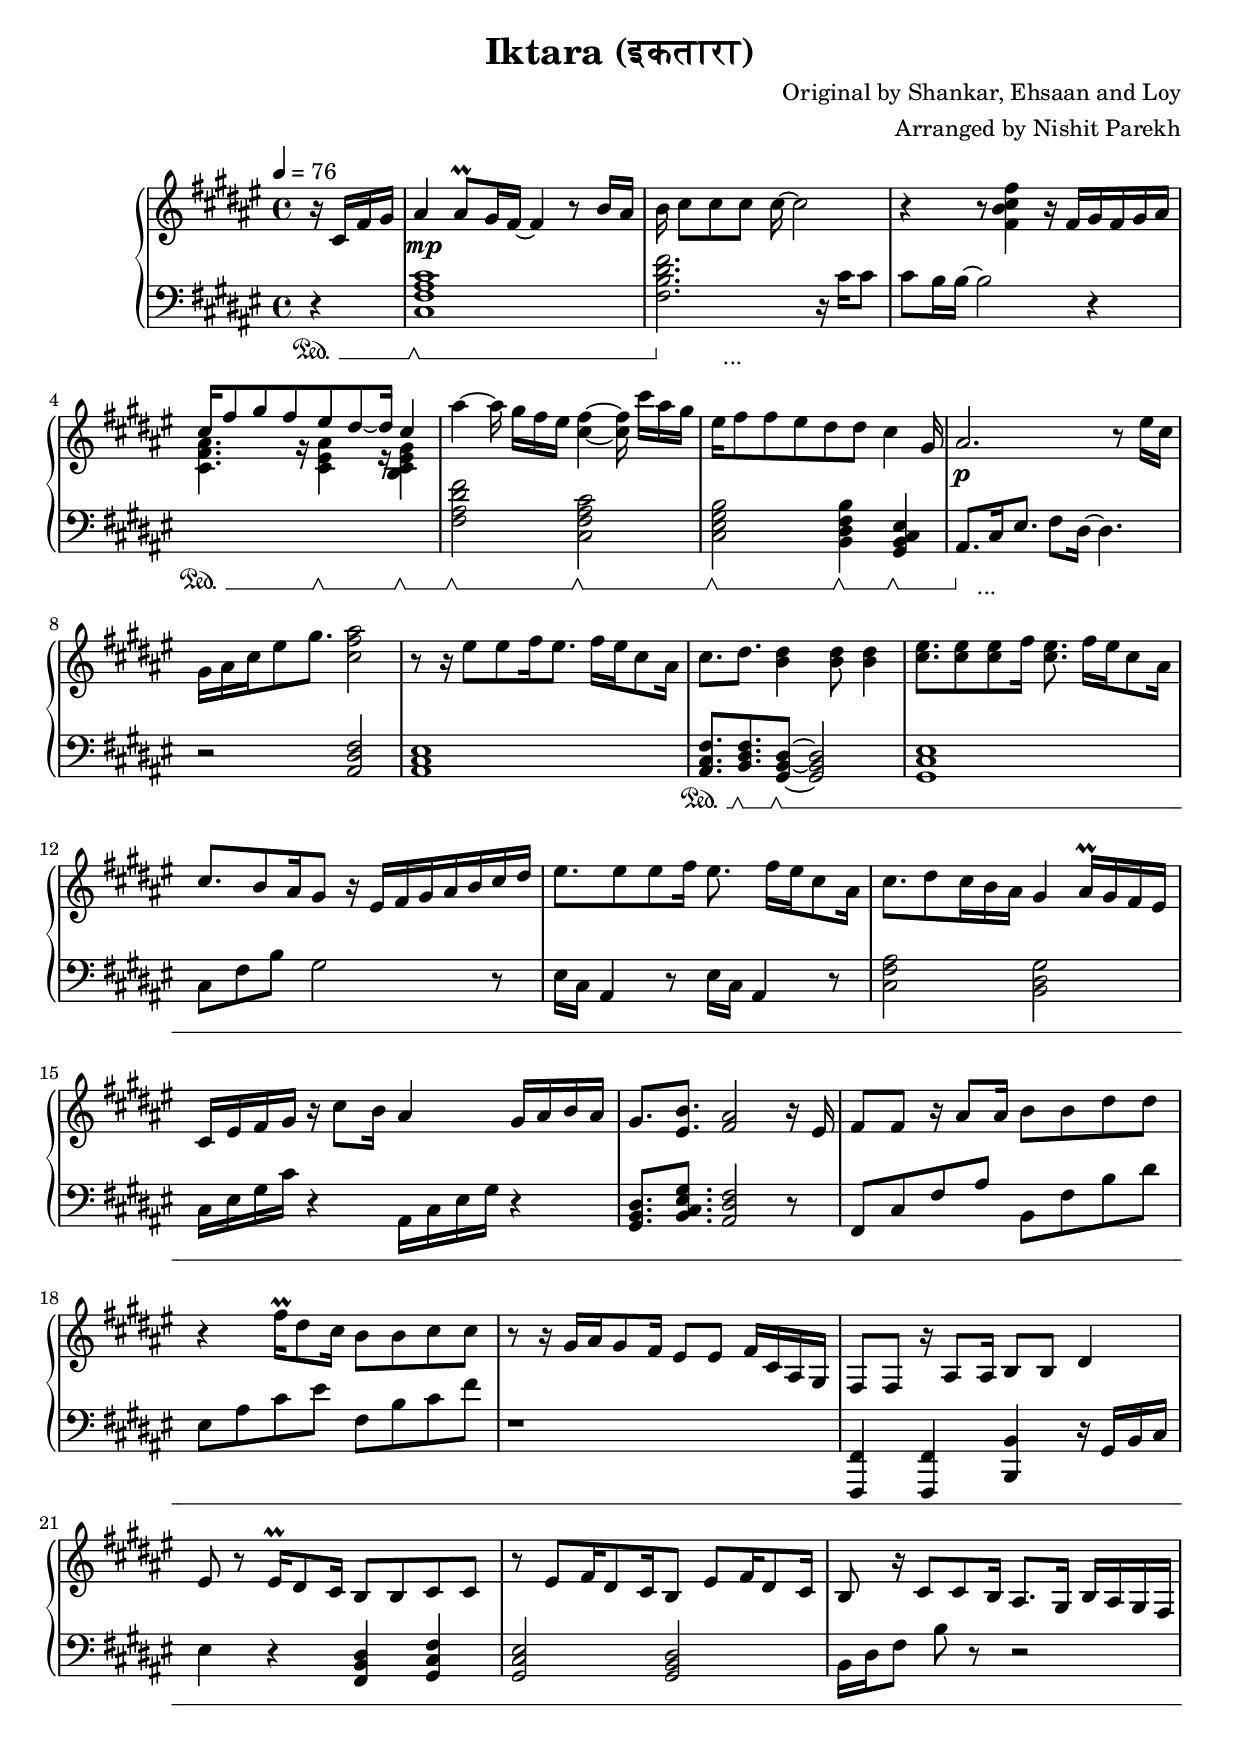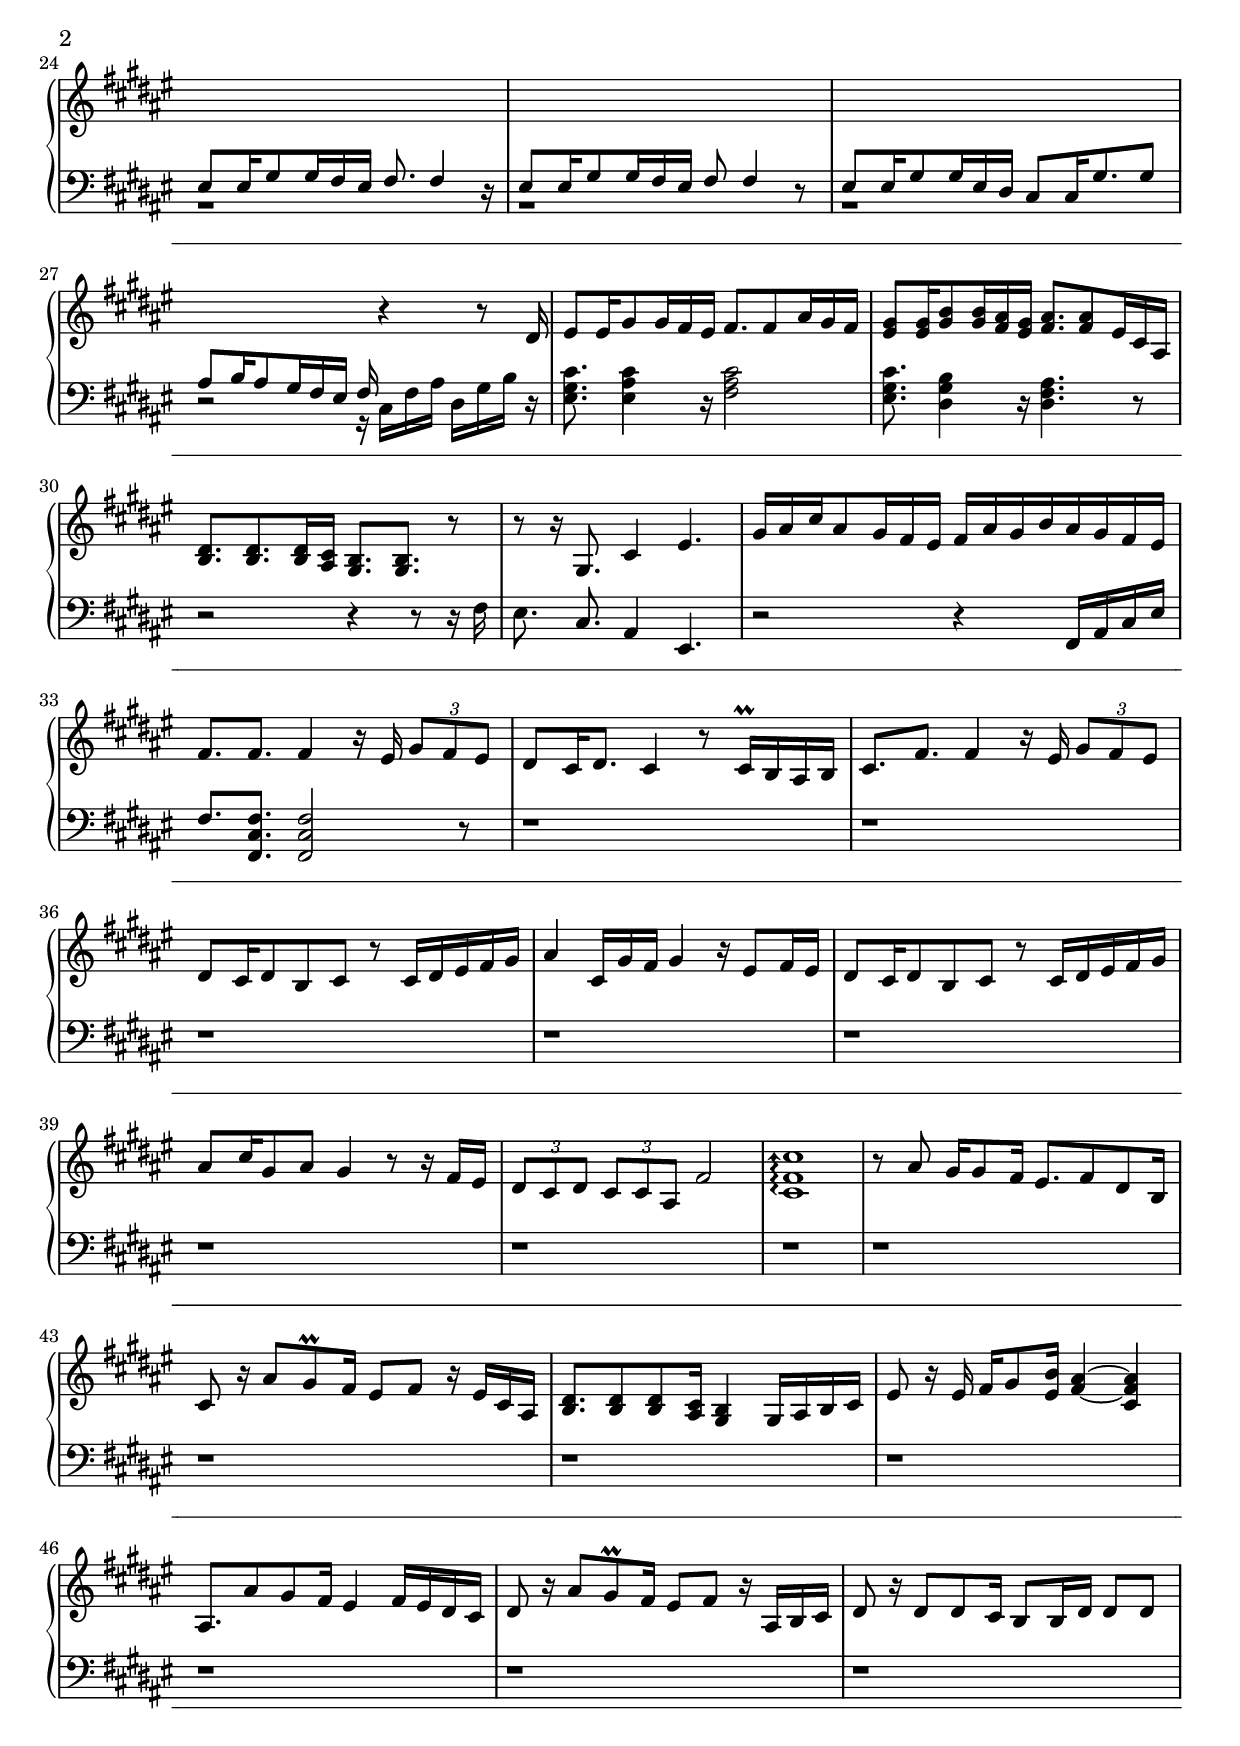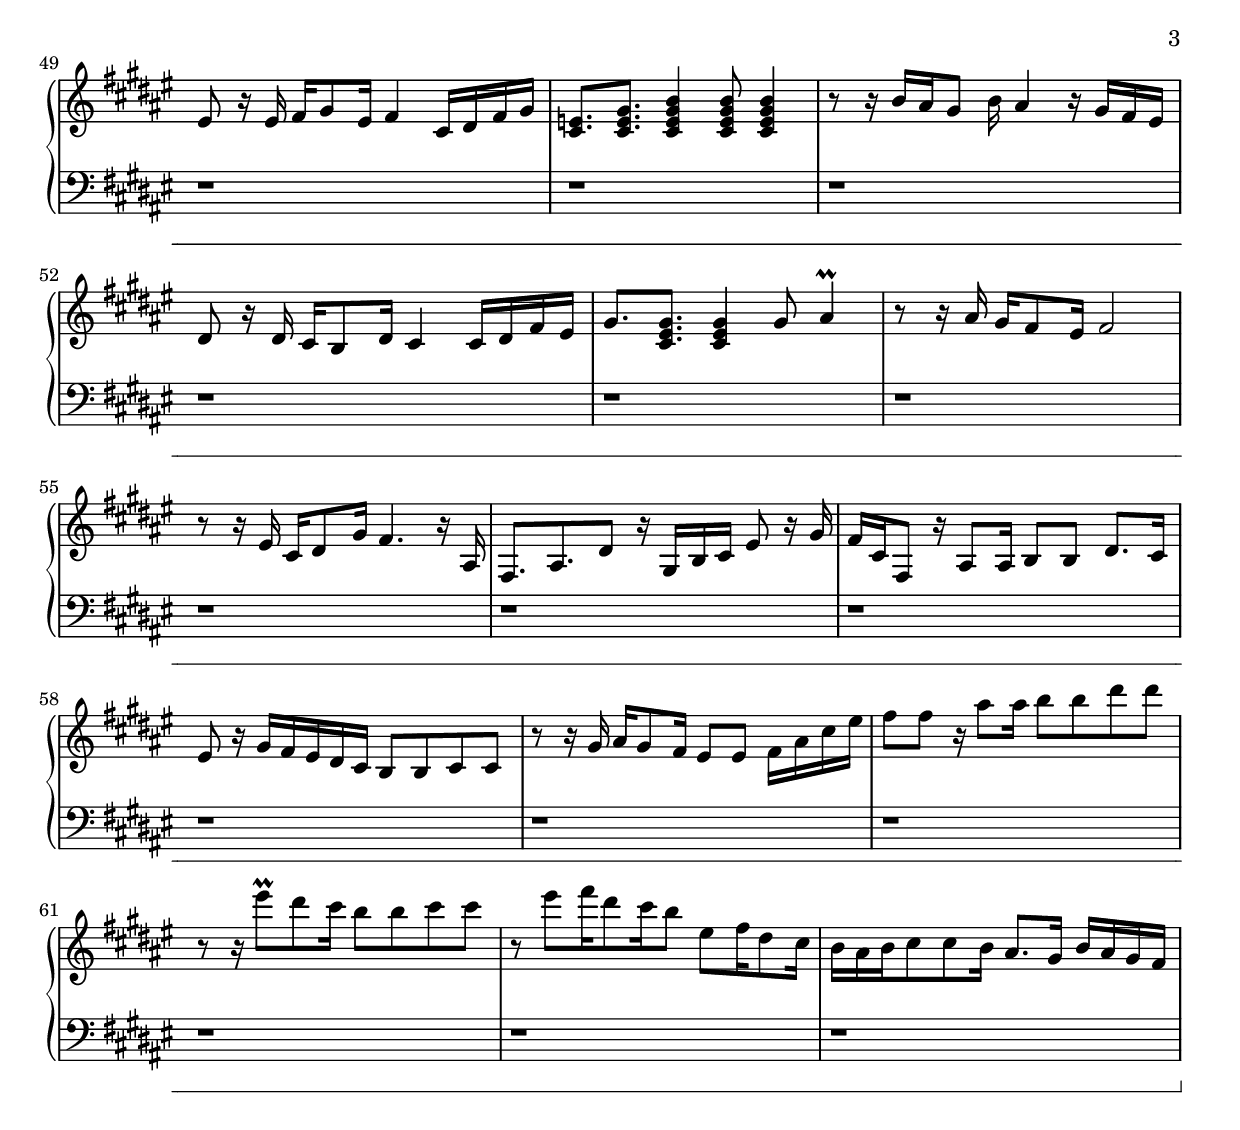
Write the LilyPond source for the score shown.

\version "2.20.0"

\header{
  title = "Iktara (इकतारा)"
  composer = "Original by Shankar, Ehsaan and Loy"
  arranger = "Arranged by Nishit Parekh"
}

musicEnv = {
  \key fis \major
  \time 4/4
  \tempo 4 = 76
}


\parallelMusic #'(voiceRH voiceLH voiceDyn voicePed) {

  % -------------------------------
  % Intro
  % -------------------------------
  \partial 4 r16 cis16 fis16 gis16 |
  \partial 4 r4                    |
  \partial 4 s4                    |
  \partial 4 s4\sustainOn          |


  ais4 ais8\prall gis16 fis16~ fis4 r8 b16 ais16   |
  <cis fis ais cis>1                               |
  s1\mp                                            |
  s1\sustainOff \sustainOn                         |


  b16 cis8[ cis8 cis8] cis16~ cis2            |
  <fis b dis fis>2. r16           cis'16 cis8 |
  s1                                          |
  s4\sustainOff s2._\markup { ... }           |


  r4 r8            <fis, b cis fis>4 r16 fis16[ gis16 fis16 gis16 ais16] |
  cis8 b16 b16~ b2 r4                                                    |
  s1                                                                     |
  s1                                                                     |


                                  cis16^[ fis8 gis8 fis8       eis8 dis8~ dis16] \stemUp cis4 \stemNeutral                                   |
  \stemDown \change Staff = "up" <cis fis ais>4. r16          <cis eis ais>4 r16        <b cis eis gis>4 \stemNeutral \change Staff = "down" |
  s1                                                                     |
  s4\sustainOn s8. s16\sustainOff \sustainOn s4 s4\sustainOff \sustainOn |

  ais'4~ ais16 gis16[ fis16 eis16] <cis fis>4~ <cis fis>16 cis'16[ ais16 gis16] |
  <fis ais dis fis>2             <cis fis ais cis>2                             |
  s1                                                                            |
  s2\sustainOff \sustainOn s2\sustainOff \sustainOn                             |


  eis16 fis8 fis8 eis8 dis8    dis8         cis4                      gis16 |
  <cis eis gis b>2          <b dis fis b>4           <gis b cis eis>4       |
  s1                                                                          |
  s2\sustainOff \sustainOn  s4\sustainOff \sustainOn s4\sustainOff \sustainOn |


  ais2.                               r8 eis'16 cis16 |
  ais8.[ cis16 eis8.] fis8 dis16~ dis4.               |
  s1\p                                   |
  s8\sustainOff s2._\markup { ... } s8   |

  gis16 ais16 cis16 eis8 gis8. <cis, fis ais>2 |
  r2                           <ais dis fis>2  |
  s1                                           |
  s1                                           |



  % -------------------------------
  % Verse 1
  % -------------------------------

  % === Line 1 ===
  r8 r16 eis8[ eis8 fis16 eis8.] fis16[ eis16 cis8 ais16] |
  <ais cis eis>1                               |
  s1 |
  s1 |

  cis8.           dis8.         <b dis>4                    <b dis>8 <b dis>4 |
  <ais cis fis>8. <b dis fis>8. <gis b dis>8~ <gis b dis>2|
  s1 |
  s8.\sustainOn   s8.\sustainOff \sustainOn s8\sustainOff \sustainOn s2 |

  % === Line 2 ===
  <cis eis>8. <cis eis>8 <cis eis>8 fis16 <cis eis>8. fis16[ eis16 cis8 ais16] |
  <gis cis eis>1 |
  s1 |
  s1 |

  cis8. b8 ais16 gis8 r16 eis16[ fis16 gis16 ais16 b16 cis16 dis16] |
  cis8 fis8 b8 gis2 r8 |
  s1 |
  s1 |

  % === Line 3 ===
  eis8. eis8 eis8 fis16 eis8. fis16[ eis16 cis8 ais16] |
  eis16 cis16 ais4 r8 eis'16 cis16 ais4 r8 |
  s1 |
  s1 |

  cis8. dis8 cis16 b16 ais16 gis4 ais16\prall gis16 fis16 eis16 |
  <cis fis ais>2 <b dis gis>2 |
  s1 |
  s1 |

  % === Line 4 ===
  cis16 eis16 fis16 gis16 r16 cis8 b16 ais4 gis16 ais16 b16 ais16 |
  cis16 eis16 gis16 cis16 r4 ais,16 cis16 eis16 gis16 r4 |
  s1 |
  s1 |

  gis8.         <eis b'>8.        <fis ais>2     r16 eis16 |
  <gis, b dis>8. <b cis eis gis>8. <ais dis fis>2 r8 |
  s1 |
  s1 |



  % === Line 5 ===
  fis8 fis8 r16 ais8 ais16 b8 b8 dis8 dis8 |
  fis8 cis'8 fis8 ais8 b,8 fis'8 b8 dis8 |
  s1 |
  s1 |

  % === Line 6 ===
  r4 fis16\prall dis8 cis16 b8 b8 cis8 cis8 |
  eis,8 ais8 cis8 eis8 fis,8 b8 cis8 fis8  |
  s1 |
  s1 |

  % === Repeat line 6 ===
  r8 r16 gis16[ ais16 gis8 fis16] eis8 eis8 fis16 cis16 ais16 gis16 |
  r1 |
  s1 |
  s1 |

  % === Line 7 ===
  fis8 fis8 r16 ais8 ais16 b8 b8 dis4 |
  <fis,,, fis'>4 <fis fis'>4 <b b'>4 r16 gis'16 b16 cis16 |
  s1 |
  s1 |

  % === Line 8 ===
  eis8 r8 eis16\prall dis8 cis16 b8 b8 cis8 cis8 |
  eis4 r4 <fis, b dis>4 <gis cis fis>4 |
  s1 |
  s1 |

  % === Line 9 ===
  r8 eis8[ fis16 dis8 cis16 b8] eis8[ fis16 dis8 cis16] |
  <gis cis eis>2 <gis b dis>2 |
  s1 |
  s1 |

  % === Line 10 ===
  b8 r16 cis8 cis8 b16 ais8. gis16 b16 ais16 gis16 fis16 |
  b16 dis16 fis8 b8 r8 r2 |
  s1 |
  s1 |



  % -------------------------------
  % Chorus 1
  % -------------------------------

  % === Line 1 ===
  \stemUp \change Staff = "down" eis8 eis16 gis8 gis16 fis16 eis16 fis8. fis4 r16 |
  r1 |
  s1 |
  s1 |

  % === Line 2 ===
  eis8 eis16 gis8 gis16 fis16 eis16 fis8 fis4 r8 |
  r1 |
  s1 |
  s1 |

  % === Line 3 ===
  eis8 eis16 gis8 gis16 eis16 dis16 cis8 cis16 gis'8. gis8 |
  r1 |
  s1 |
  s1 |

  % === Line 4 ===
  ais8 b16 ais8 gis16 fis16 eis16 fis16 \change Staff = "up" \stemNeutral r4 r8 dis'16 |
  r2 r16 cis,16 fis16 ais16 dis,16 gis16 b16 r16 |
  s1 |
  s1 |

  % === Line 5 ===
  eis8 eis16 gis8 gis16 fis16 eis16 fis8. fis8 ais16 gis16 fis16 |
  <eis, gis cis>8. <eis ais cis>4 r16 <fis ais cis>2 |
  s1 |
  s1 |

  % === Line 6 ===
  <eis gis>8 <eis gis>16 <gis b>8 <gis b>16 <fis ais>16 <eis gis>16 <fis ais>8. <fis ais>8 eis16 cis16 ais16 |
  <eis gis cis>8. <dis gis b>4 r16 <dis fis ais>4. r8 |
  s1 |
  s1 |

  % === Line 7 ===
  <b dis>8. <b dis>8. <b dis>16 <ais cis>16 <gis b>8. <gis b>8. r8 |
  r2 r4 r8 r16 fis16 |
  s1 |
  s1 |

  % === Line 7-pause ===
  r8 r16 gis8. cis4 eis4. |
  eis8.\noBeam cis8. ais4 eis4. |
  s1 |
  s1 |

  % === Line 8 ===
  gis16 ais16 cis16 ais8 gis16 fis16 eis16 fis16[ ais16 gis16 b16 ais16 gis16 fis16 eis16] |
  r2 r4 fis16 ais16 cis16 eis16|
  s1 |
  s1 |



  % -------------------------------
  % Bridge
  % -------------------------------

  % === Line 1 ===
  fis8. fis8. fis4 r16 eis16 \tuplet 3/2 {gis8 fis eis} |
  fis8. <fis, cis' fis>8. <fis cis' fis>2 r8 |
  s1 |
  s1 |

  % === Line 2 ===
  dis8 cis16 dis8. cis4 r8 cis16\prall b16 ais16 b16 |
  r1 |
  s1 |
  s1 |

  % === Line 3 ===
  cis8. fis8. fis4 r16 eis16 \tuplet 3/2 {gis8 fis eis} |
  r1 |
  s1 |
  s1 |

  % === Line 4 ===
  dis8 cis16 dis8 b8 cis8 r8 cis16[ dis16 eis16 fis16 gis16] |
  r1 |
  s1 |
  s1 |

  % === Line 5 ===
  ais4 cis,16 gis'16 fis16 gis4 r16 eis8 fis16 eis16 |
  r1 |
  s1 |
  s1 |

  % === Line 6 ===
  dis8 cis16 dis8 b8 cis8 r8 cis16[ dis16 eis16 fis16 gis16] |
  r1 |
  s1 |
  s1 |

  % === Line 7 ===
  ais8 cis16 gis8 ais8 gis4 r8 r16 fis16 eis16 |
  r1 |
  s1 |
  s1 |

  % === Line 8 ===
  \tuplet 3/2 4 {dis8 cis dis cis cis ais} fis'2 |
  r1 |
  s1 |
  s1 |

  % === Line 9 ===
  \arpeggioArrowUp <cis fis cis'>1\arpeggio |
  r1 |
  s1 |
  s1 |





  % -------------------------------
  % Verse 2
  % -------------------------------

  % === Line 1 ===
  r8 ais'8 gis16 gis8 fis16 eis8.fis8 dis8 b16 |
  r1 |
  s1 |
  s1 |

  % === Line 2 ===
  cis8 r16 ais'8 gis8\prall fis16 eis8 fis8 r16 eis16 cis16 ais16 |
  r1 |
  s1 |
  s1 |

  % === Line 3 ===
  <b dis>8. <b dis>8 <b dis>8 <ais cis>16 <gis b>4 gis16 ais16 b16 cis16 |
  r1 |
  s1 |
  s1 |

  % === Line 4 ===
  eis8 r16 eis16 fis16 gis8 <eis b'>16 <fis ais>4~ <cis fis ais>4 |
  r1 |
  s1 |
  s1 |

  % === Line 5 ===
  ais8. ais'8 gis8 fis16 eis4 fis16 eis16 dis16 cis16 |
  r1 |
  s1 |
  s1 |

  % === Line 6 ===
  dis8 r16 ais'8 gis8\prall fis16 eis8 fis8 r16 ais,16 b16 cis16 |
  r1 |
  s1 |
  s1 |

  % === Line 7 ===
  dis8 r16 dis8 dis8 cis16 b8 b16 dis16 dis8 dis8 |
  r1 |
  s1 |
  s1 |

  % === Line 8 ===
  eis8 r16 eis16 fis16 gis8 eis16 fis4 cis16 dis16 fis16 gis16 |
  r1 |
  s1 |
  s1 |

  % === Line 9 ===
  <cis, e>8. <cis e gis>8. <cis e gis b>4 <cis e gis b>8 <cis e gis b>4 |
  r1 |
  s1 |
  s1 |

  % === Line 10 ===
  r8 r16 b'16[ ais16 gis8] b16 ais4 r16 gis16 fis16 eis16 |
  r1 |
  s1 |
  s1 |

  % === Line 11 ===
  dis8 r16 dis16 cis16 b8 dis16 cis4 cis16 dis16 fis16 eis16 |
  r1 |
  s1 |
  s1 |

  % === Line 12 ===
  gis8. <cis, eis gis>8. <cis eis gis>4 gis'8 ais4\prall |
  r1 |
  s1 |
  s1 |

  % === Line 13 ===
  r8 r16 ais16 gis16 fis8 eis16 fis2 |
  r1 |
  s1 |
  s1 |

  % === Line 14 ===
  r8 r16 eis16 cis16 dis8 gis16 fis4. r16 ais,16 |
  r1 |
  s1 |
  s1 |

  % === Line 15 ===
  fis8. ais8. dis8 r16 gis,16 b16 cis16 eis8 r16 gis16 |
  r1 |
  s1 |
  s1 |



  % -------------------------------
  % Chorus 2
  % -------------------------------

  % === Line 1 ===
  fis16 cis16 fis,8 r16 ais8 ais16 b8 b8 dis8. cis16 |
  r1 |
  s1 |
  s1 |

  % === Line 2 ===
  eis8 r16 gis16[ fis16 eis16 dis16 cis16] b8 b8 cis8 cis8 |
  r1 |
  s1 |
  s1 |

  % === Line 3 ===
  r8 r16 gis'16 ais16 gis8 fis16 eis8 eis8 fis16 ais16 cis16 eis16 |
  r1 |
  s1 |
  s1 |

  % === Line 4 ===
  fis8 fis8 r16 ais8 ais16 b8 b8 dis8 dis8 |
  r1 |
  s1 |
  s1 |

  % === Line 5 ===
  r8 r16 eis8\prall dis8 cis16 b8 b8 cis8 cis8 |
  r1 |
  s1 |
  s1 |

  % === Line 6 ===
  r8 eis8[ fis16 dis8 cis16 b8] eis,8[ fis16 dis8 cis16] |
  r1 |
  s1 |
  s1 |

  % === Line 7 ===
  b16 ais16 b16 cis8 cis8 b16 ais8. gis16 b16 ais16 gis16 fis16 |
  r1 |
  s1 |
  s1 |



}




% ------------------------------------------------------------------------------
% BRING IT ALL TOGETHER
% ------------------------------------------------------------------------------

\score {

  \new PianoStaff <<

    \new Staff = "up" {
      \musicEnv
      \clef treble
      <<
        \relative c' \voiceRH
      >>
    }

    \new Dynamics {
      \voiceDyn
    }

    \new Staff = "down" {
      \musicEnv
      \clef bass
      <<
        \relative c \voiceLH
      >>
    }

    \new Dynamics {
      \set pedalSustainStyle = #'mixed
      \voicePed
    }

  >>

}

